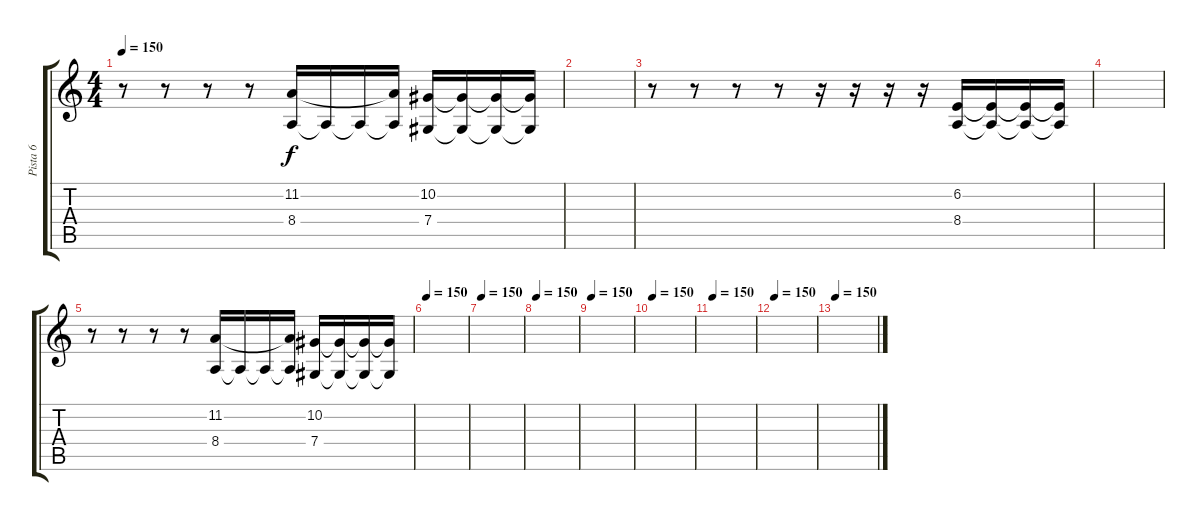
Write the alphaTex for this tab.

\track ("Pista 6" "Pista 6") {instrument choiraahs}
\staff {score tabs}
\tuning (Eb4 Bb3 Gb3 Db3 Ab2 Eb2) {hide}
\ts (4 4)
\tempo 150
\clef g2
\ks c
r.8{dy f} r.8 r.8 r.8 (11.2 8.4).16 8.4{t}.16 8.4{t}.16 (11.2{t} 8.4{t}).16 (10.2 7.4).16 (10.2{t} 7.4{t}).16 (10.2{t} 7.4{t}).16 (10.2{t} 7.4{t}).16 |
|
r.8 r.8 r.8 r.8 r.16 r.16 r.16 r.16 (6.2 8.4).16 (6.2{t} 8.4{t}).16 (6.2{t} 8.4{t}).16 (6.2{t} 8.4{t}).16 |
|
r.8 r.8 r.8 r.8 (11.2 8.4).16 8.4{t}.16 8.4{t}.16 (11.2{t} 8.4{t}).16 (10.2 7.4).16 (10.2{t} 7.4{t}).16 (10.2{t} 7.4{t}).16 (10.2{t} 7.4{t}).16 |
\tempo 150
|
\tempo 150
|
\tempo 150
|
\tempo 150
|
\tempo 150
|
\tempo 150
|
\tempo 150
|
\tempo 150
